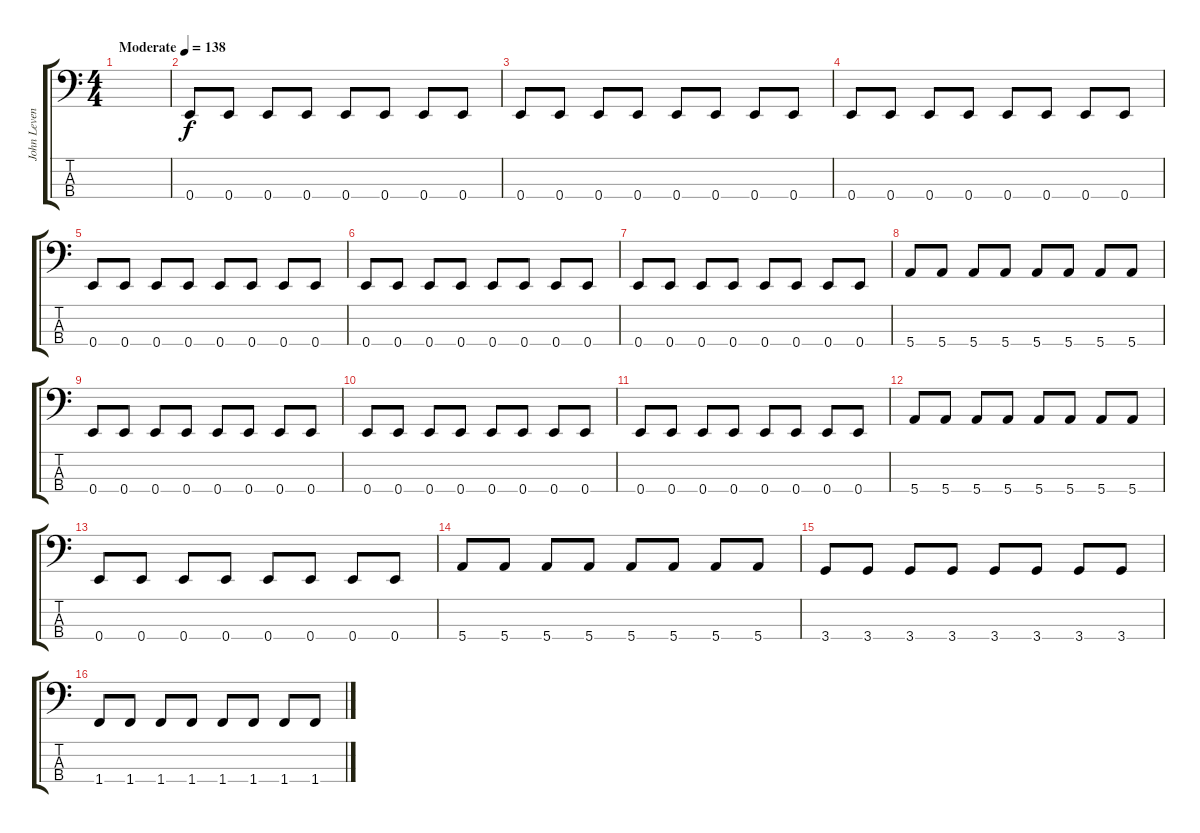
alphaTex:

\track ("John Leven" "John Leven") {instrument electricbassfinger}
\staff {score tabs}
\tuning (G2 D2 A1 E1) {hide}
\ts (4 4)
\tempo (138 "Moderate")
\clef f4
\ks c
|
0.4.8 0.4.8 0.4.8 0.4.8 0.4.8 0.4.8 0.4.8 0.4.8 |
0.4.8 0.4.8 0.4.8 0.4.8 0.4.8 0.4.8 0.4.8 0.4.8 |
0.4.8 0.4.8 0.4.8 0.4.8 0.4.8 0.4.8 0.4.8 0.4.8 |
0.4.8 0.4.8 0.4.8 0.4.8 0.4.8 0.4.8 0.4.8 0.4.8 |
0.4.8 0.4.8 0.4.8 0.4.8 0.4.8 0.4.8 0.4.8 0.4.8 |
0.4.8 0.4.8 0.4.8 0.4.8 0.4.8 0.4.8 0.4.8 0.4.8 |
5.4.8 5.4.8 5.4.8 5.4.8 5.4.8 5.4.8 5.4.8 5.4.8 |
0.4.8 0.4.8 0.4.8 0.4.8 0.4.8 0.4.8 0.4.8 0.4.8 |
0.4.8 0.4.8 0.4.8 0.4.8 0.4.8 0.4.8 0.4.8 0.4.8 |
0.4.8 0.4.8 0.4.8 0.4.8 0.4.8 0.4.8 0.4.8 0.4.8 |
5.4.8 5.4.8 5.4.8 5.4.8 5.4.8 5.4.8 5.4.8 5.4.8 |
0.4.8 0.4.8 0.4.8 0.4.8 0.4.8 0.4.8 0.4.8 0.4.8 |
5.4.8 5.4.8 5.4.8 5.4.8 5.4.8 5.4.8 5.4.8 5.4.8 |
3.4.8 3.4.8 3.4.8 3.4.8 3.4.8 3.4.8 3.4.8 3.4.8 |
1.4.8 1.4.8 1.4.8 1.4.8 1.4.8 1.4.8 1.4.8 1.4.8
